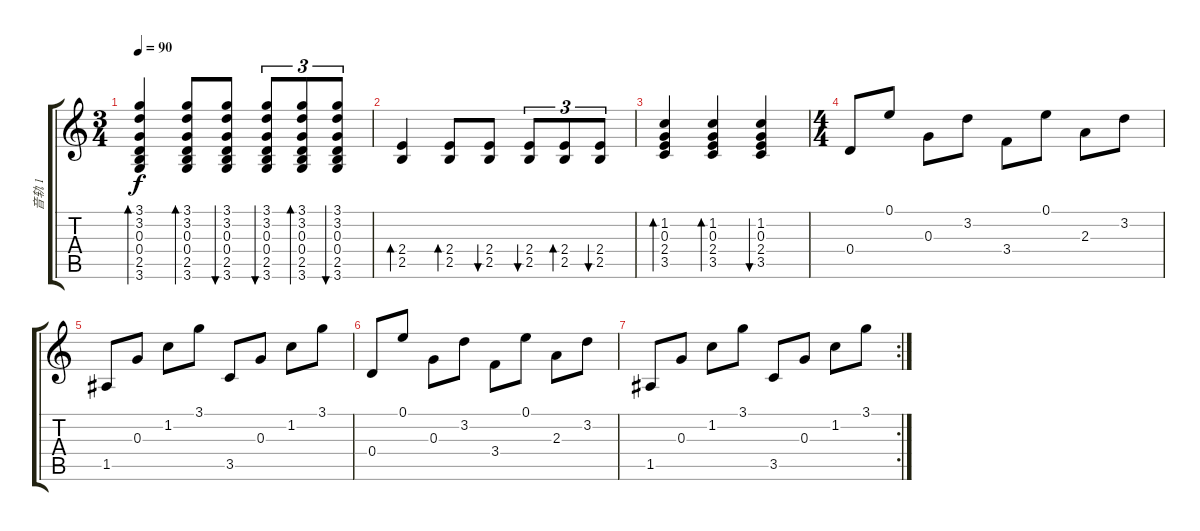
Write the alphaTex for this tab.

\track ("音轨 1" "音轨 1") {instrument acousticguitarnylon}
\staff {score tabs}
\tuning (E4 B3 G3 D3 A2 E2) {hide}
\ts (3 4)
\tempo 90
\clef g2
\ks c
(3.1 3.2 0.3 0.4 2.5 3.6).4{bd 480 dy f} (3.1 3.2 0.3 0.4 2.5 3.6).8{bd 480} (3.1 3.2 0.3 0.4 2.5 3.6).8{bu 480} (3.1 3.2 0.3 0.4 2.5 3.6).8{tu (3 2) bu 480} (3.1 3.2 0.3 0.4 2.5 3.6).8{tu (3 2) bd 480} (3.1 3.2 0.3 0.4 2.5 3.6).8{tu (3 2) bu 480} |
(2.4 2.5).4{bd 480} (2.4 2.5).8{bd 480} (2.4 2.5).8{bu 480} (2.4 2.5).8{tu (3 2) bu 480} (2.4 2.5).8{tu (3 2) bd 480} (2.4 2.5).8{tu (3 2) bu 480} |
(1.2 0.3 2.4 3.5).4{bd 480} (1.2 0.3 2.4 3.5).4{bd 480} (1.2 0.3 2.4 3.5).4{bu 480} |
\ts (4 4)
0.4.8 0.1.8 0.3.8 3.2.8 3.4.8 0.1.8 2.3.8 3.2.8 |
1.5.8 0.3.8 1.2.8 3.1.8 3.5.8 0.3.8 1.2.8 3.1.8 |
0.4.8 0.1.8 0.3.8 3.2.8 3.4.8 0.1.8 2.3.8 3.2.8 |
\rc 2
1.5.8 0.3.8 1.2.8 3.1.8 3.5.8 0.3.8 1.2.8 3.1.8
